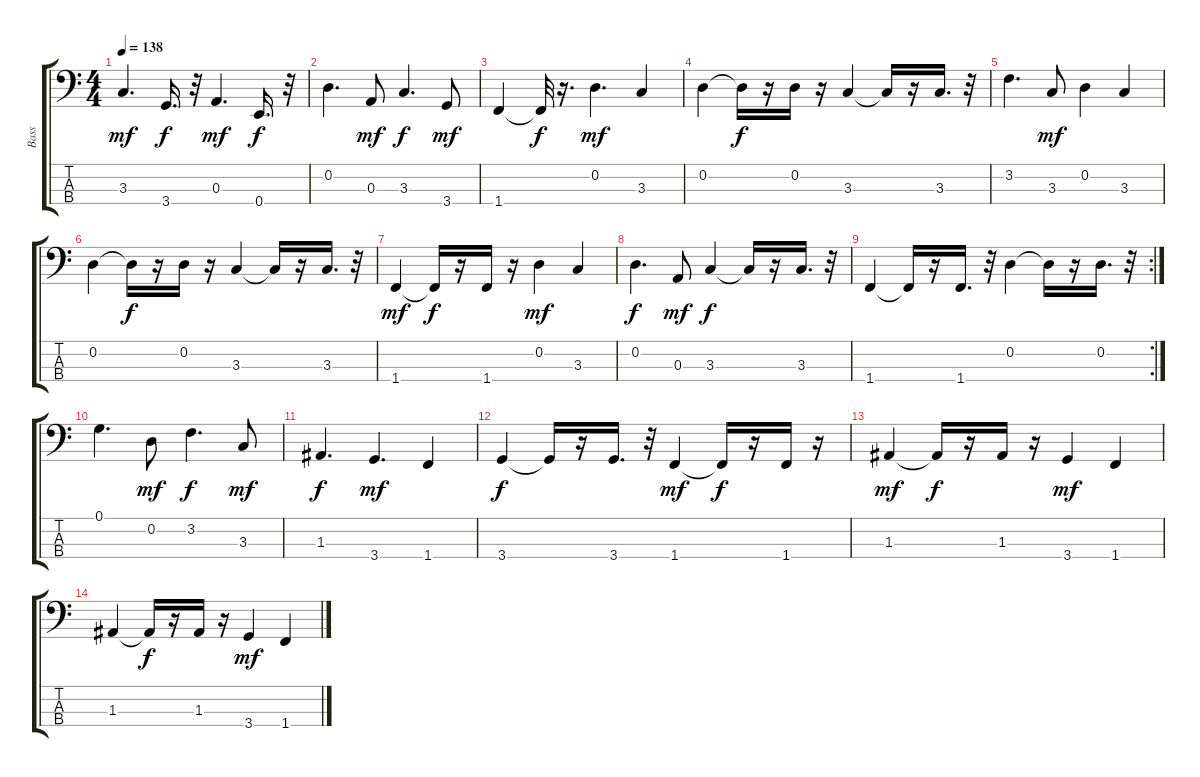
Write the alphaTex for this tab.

\track ("Bass" "Bass") {instrument electricbassfinger}
\staff {score tabs}
\tuning (G2 D2 A1 E1) {hide}
\ts (4 4)
\tempo 138
\clef f4
\ks c
3.3.4{d dy mf} 3.4.16{d dy f} r.32 0.3.4{d dy mf} 0.4.16{d dy f} r.32 |
0.2.4{d} 0.3.8{dy mf} 3.3.4{d dy f} 3.4.8{dy mf} |
1.4.4 1.4{t}.32{dy f} r.16{d} 0.2.4{d dy mf} 3.3.4 |
0.2.4 0.2{t}.16{dy f} r.16 0.2.16 r.16 3.3.4 3.3{t}.16 r.16 3.3.16{d} r.32 |
3.2.4{d} 3.3.8{dy mf} 0.2.4 3.3.4 |
0.2.4 0.2{t}.16{dy f} r.16 0.2.16 r.16 3.3.4 3.3{t}.16 r.16 3.3.16{d} r.32 |
1.4.4{dy mf} 1.4{t}.16{dy f} r.16 1.4.16 r.16 0.2.4{dy mf} 3.3.4 |
0.2.4{d dy f} 0.3.8{dy mf} 3.3.4{dy f} 3.3{t}.16 r.16 3.3.16{d} r.32 |
\rc 2
1.4.4 1.4{t}.16 r.16 1.4.16{d} r.32 0.2.4 0.2{t}.16 r.16 0.2.16{d} r.32 |
0.1.4{d} 0.2.8{dy mf} 3.2.4{d dy f} 3.3.8{dy mf} |
1.3.4{d dy f} 3.4.4{d dy mf} 1.4.4 |
3.4.4{dy f} 3.4{t}.16 r.16 3.4.16{d} r.32 1.4.4{dy mf} 1.4{t}.16{dy f} r.16 1.4.16 r.16 |
1.3.4{dy mf} 1.3{t}.16{dy f} r.16 1.3.16 r.16 3.4.4{dy mf} 1.4.4 |
1.3.4 1.3{t}.16{dy f} r.16 1.3.16 r.16 3.4.4{dy mf} 1.4.4
